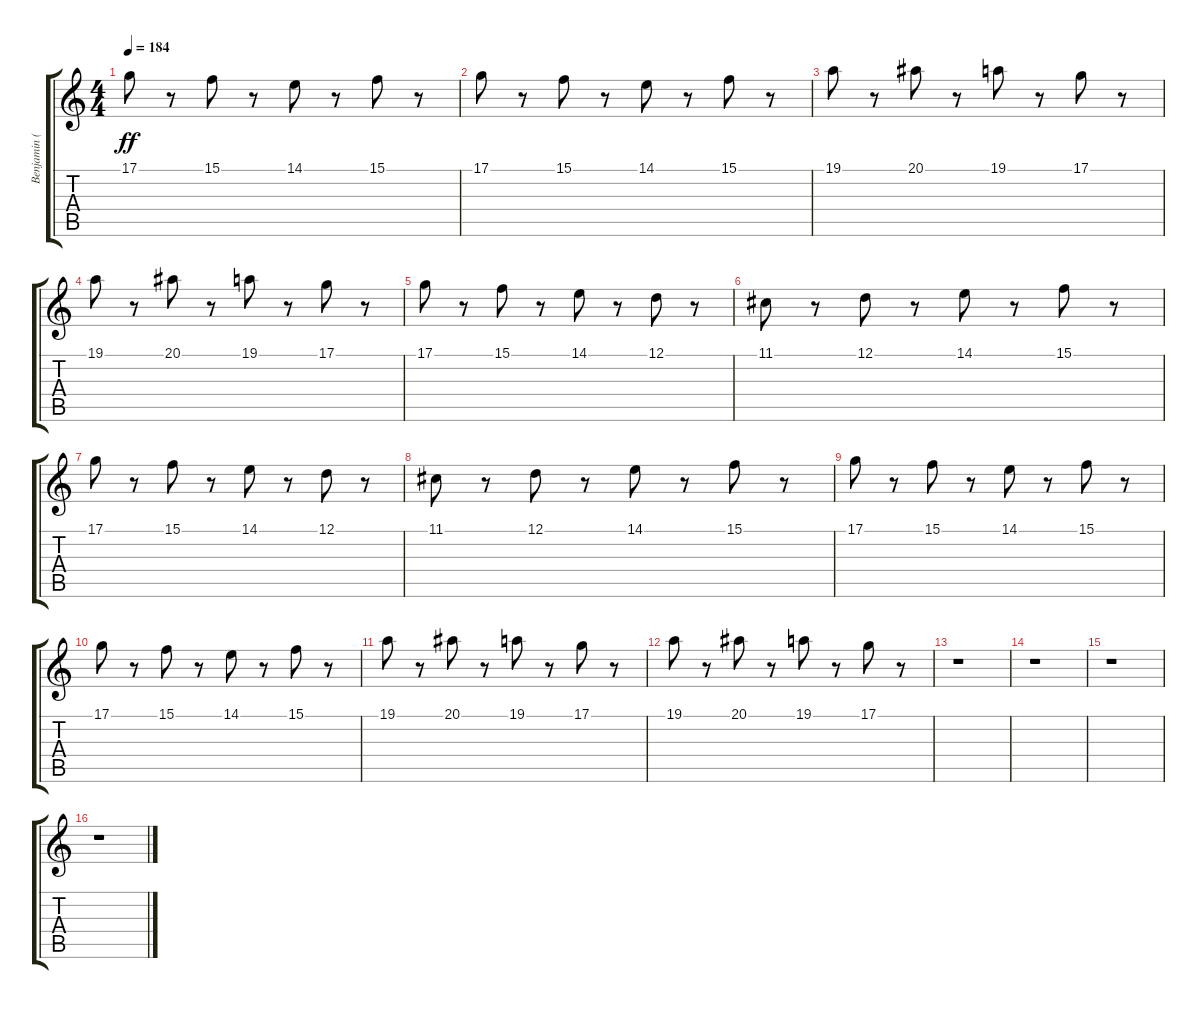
\track ("Benjamin (KeybMid)" "Benjamin (") {instrument churchorgan}
\staff {score tabs}
\tuning (D4 A3 F3 C3 G2 D2) {hide}
\ts (4 4)
\tempo 184
\clef g2
\ks c
17.1.8{dy ff} r.8 15.1.8 r.8 14.1.8 r.8 15.1.8 r.8 |
17.1.8 r.8 15.1.8 r.8 14.1.8 r.8 15.1.8 r.8 |
19.1.8 r.8 20.1.8 r.8 19.1.8 r.8 17.1.8 r.8 |
19.1.8 r.8 20.1.8 r.8 19.1.8 r.8 17.1.8 r.8 |
17.1.8 r.8 15.1.8 r.8 14.1.8 r.8 12.1.8 r.8 |
11.1.8 r.8 12.1.8 r.8 14.1.8 r.8 15.1.8 r.8 |
17.1.8 r.8 15.1.8 r.8 14.1.8 r.8 12.1.8 r.8 |
11.1.8 r.8 12.1.8 r.8 14.1.8 r.8 15.1.8 r.8 |
17.1.8 r.8 15.1.8 r.8 14.1.8 r.8 15.1.8 r.8 |
17.1.8 r.8 15.1.8 r.8 14.1.8 r.8 15.1.8 r.8 |
19.1.8 r.8 20.1.8 r.8 19.1.8 r.8 17.1.8 r.8 |
19.1.8 r.8 20.1.8 r.8 19.1.8 r.8 17.1.8 r.8 |
r.1 |
r.1 |
r.1 |
r.1
